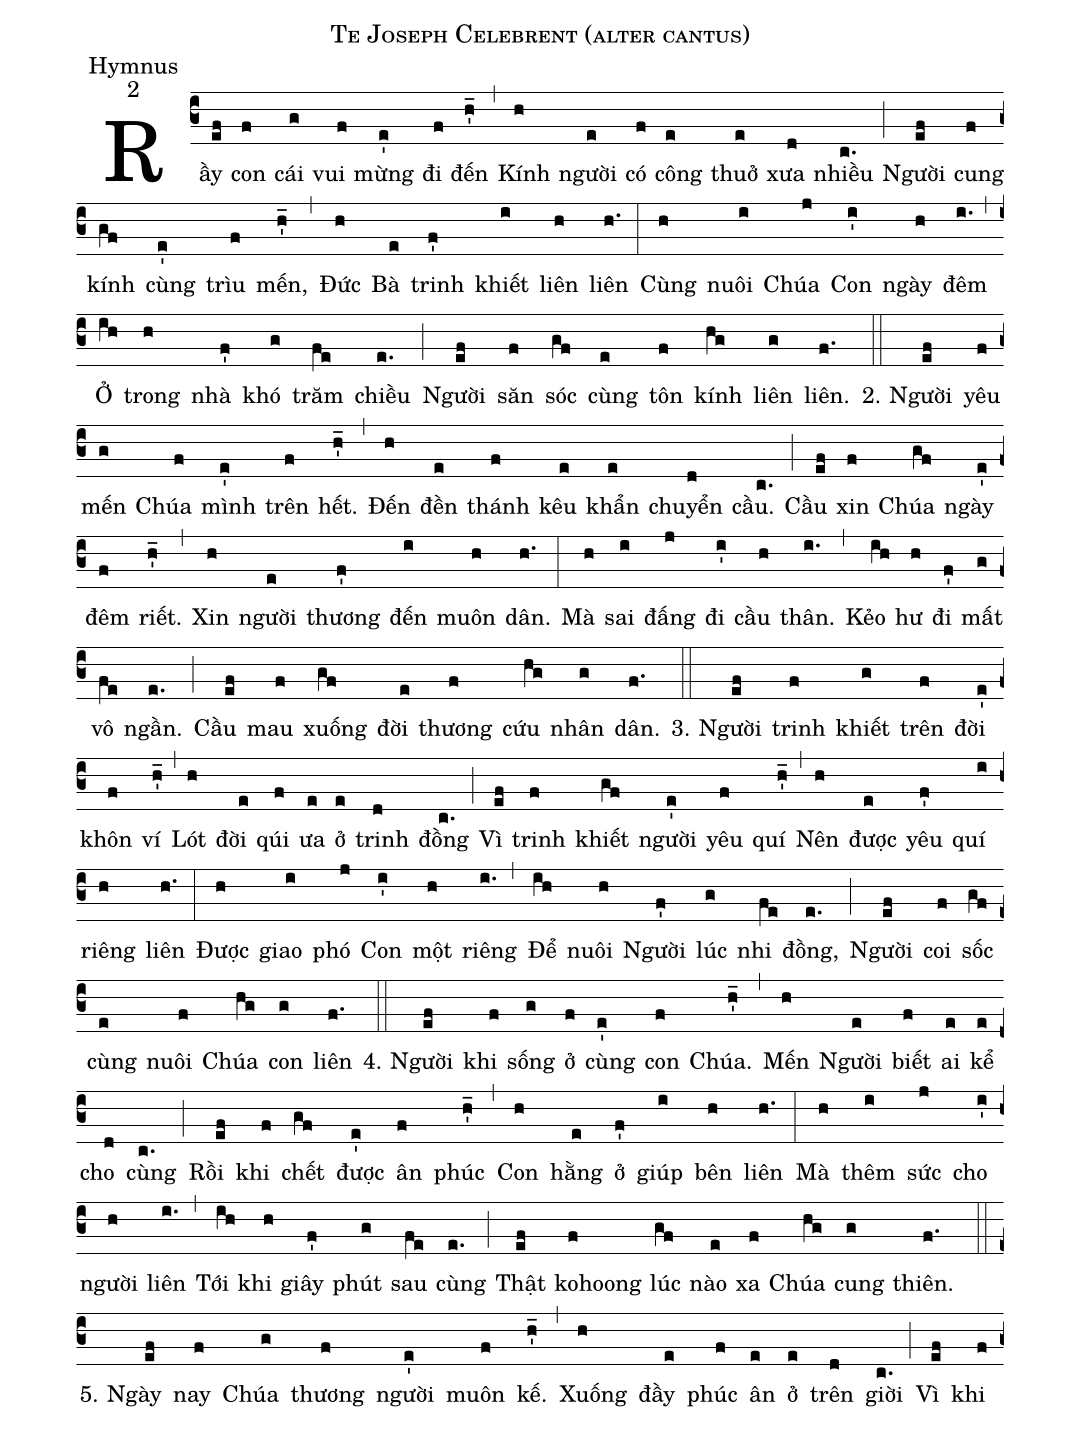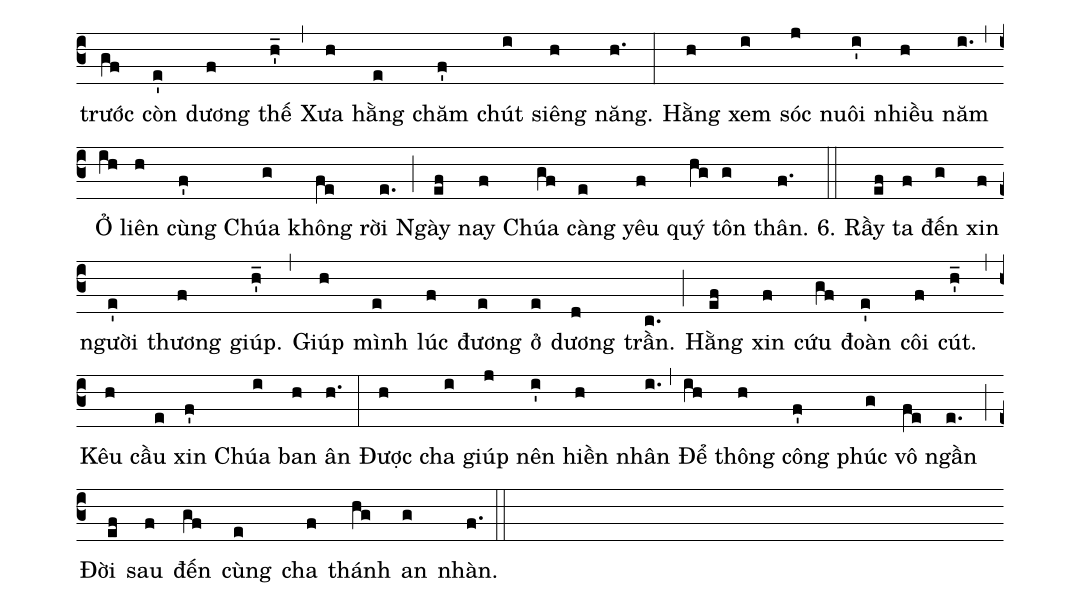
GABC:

name:Te Joseph Celebrent (alter cantus);
office-part:Hymnus;
mode:2;
%%
(c3)Rầy(ef) con(f) cái(g) vui(f) mừng(e') đi(f) đến(h'_) (,)
Kính(h) người(e) có(f) công(e) thuở(e) xưa(d) nhiều(c.) (;)
Người(ef) cung(f) kính(gf) cùng(e') trìu(f) mến,(h'_) (,)
Đức(h) Bà(e) trinh(f') khiết(i) liên(h) liên(h.) (:)
Cùng(h) nuôi(i) Chúa(j) Con(i') ngày(h) đêm(i.) (,)
Ở(ih) trong(h) nhà(f') khó(g) trăm(fe) chiều(e.) (;)
Người(ef) săn(f) sóc(gf) cùng(e) tôn(f) kính(hg) liên(g) liên.(f.) (::)

2.	Người(ef) yêu(f) mến(g) Chúa(f) mình(e') trên(f) hết.(h'_) (,)
Đến(h) đền(e) thánh(f) kêu(e) khẩn(e) chuyển(d) cầu.(c.) (;)
Cầu(ef) xin(f) Chúa(gf) ngày(e') đêm(f) riết.(h'_) (,)
Xin(h) người(e) thương(f') đến(i) muôn(h) dân.(h.) (:)
Mà(h) sai(i) đấng(j) đi(i') cầu(h) thân.(i.) (,)
Kẻo(ih) hư(h) đi(f') mất(g) vô(fe) ngần.(e.) (;)
Cầu(ef) mau(f) xuống(gf) đời(e) thương(f) cứu(hg) nhân(g) dân.(f.) (::)

3.	Người(ef) trinh(f) khiết(g) trên(f) đời(e') khôn(f) ví(h'_) (,)
Lót(h) đời(e) qúi(f) ưa(e) ở(e) trinh(d) đồng(c.) (;)
Vì(ef) trinh(f) khiết(gf) người(e') yêu(f) quí(h'_) (,)
Nên(h) được(e) yêu(f') quí(i) riêng(h) liên(h.) (:)
Được(h) giao(i) phó(j) Con(i') một(h) riêng(i.) (,)
Để(ih) nuôi(h) Người(f') lúc(g) nhi(fe) đồng,(e.) (;)
Người(ef) coi(f) sốc(gf) cùng(e) nuôi(f) Chúa(hg) con(g) liên(f.) (::)

4.	Người(ef) khi(f) sống(g) ở(f) cùng(e') con(f) Chúa.(h'_) (,)
Mến(h) Người(e) biết(f) ai(e) kể(e) cho(d) cùng(c.) (;)
Rồi(ef) khi(f) chết(gf) được(e') ân(f) phúc(h'_) (,)
Con(h) hằng(e) ở(f') giúp(i) bên(h) liên(h.) (:)
Mà(h) thêm(i) sức(j) cho(i') người(h) liên(i.) (,)
Tới(ih) khi(h) giây(f') phút(g) sau(fe) cùng(e.) (;)
Thật(ef) kohoong(f) lúc(gf) nào(e) xa(f) Chúa(hg) cung(g) thiên.(f.) (::)

5.	Ngày(ef) nay(f) Chúa(g) thương(f) người(e') muôn(f) kế.(h'_) (,)
Xuống(h) đầy(e) phúc(f) ân(e) ở(e) trên(d) giời(c.) (;)
Vì(ef) khi(f) trước(gf) còn(e') dương(f) thế(h'_) (,)
Xưa(h) hằng(e) chăm(f') chút(i) siêng(h) năng.(h.) (:)
Hằng(h) xem(i) sóc(j) nuôi(i') nhiều(h) năm(i.) (,)
Ở(ih) liên(h) cùng(f') Chúa(g) không(fe) rời(e.) (;)
Ngày(ef) nay(f) Chúa(gf) càng(e) yêu(f) quý(hg) tôn(g) thân.(f.) (::)
6.	Rầy(ef) ta(f) đến(g) xin(f) người(e') thương(f) giúp.(h'_) (,)
Giúp(h) mình(e) lúc(f) đương(e) ở(e) dương(d) trần.(c.) (;)
Hằng(ef) xin(f) cứu(gf) đoàn(e') côi(f) cút.(h'_) (,)
Kêu(h) cầu(e) xin(f') Chúa(i) ban(h) ân(h.) (:)
Được(h) cha(i) giúp(j) nên(i') hiền(h) nhân(i.) (,)
Để(ih) thông(h) công(f') phúc(g) vô(fe) ngần(e.) (;)
Đời(ef) sau(f) đến(gf) cùng(e) cha(f) thánh(hg) an(g) nhàn.(f.) (::)
